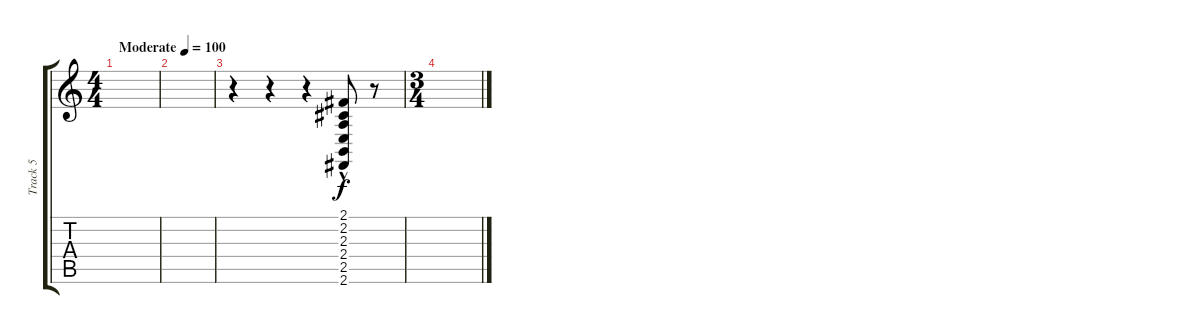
\track ("Track 5" "Track 5") {instrument applause}
\staff {score tabs}
\tuning (E4 B3 G3 D3 A2 E2) {hide}
\ts (4 4)
\tempo (100 "Moderate")
\clef g2
\ks c
|
|
r.4 r.4 r.4 (2.1 2.2{hac} 2.3{hac} 2.4{hac} 2.5{hac} 2.6{hac}).8 r.8 |
\ts (3 4)
